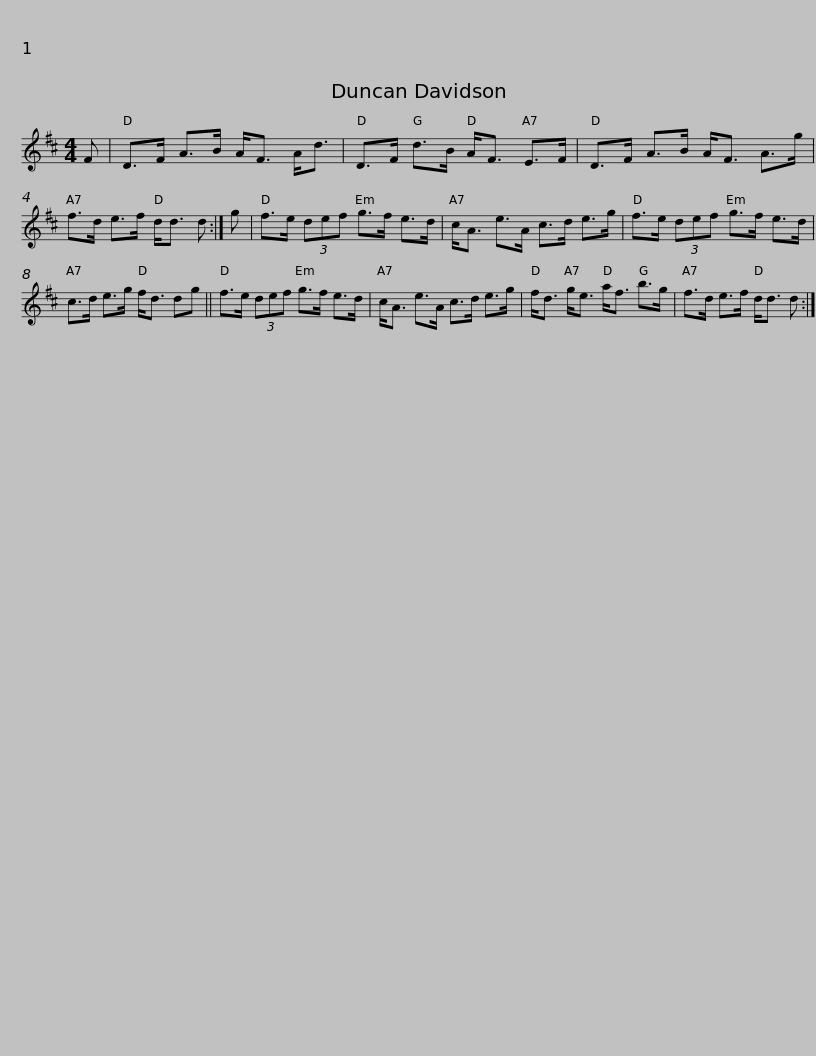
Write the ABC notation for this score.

X:1
L:1/8
M:4/4
I:linebreak $
K:D
V:1 treble
V:1
 F | D>F A>B A<F A<d | D>F d>B A<F E>F | D>F A>B A<F A>g | f>d e>f d<d d :| %5
 g |$ f>e (3def g>f e>d | c<A e>A c>d e>g | f>e (3def g>f e>d | c>d e>g f<d dg ||$ %10
 f>e (3def g>f e>d | c<A e>A c>d e>g | f<d g<e a<f b>g | f>d e>f d<d d :| %14
